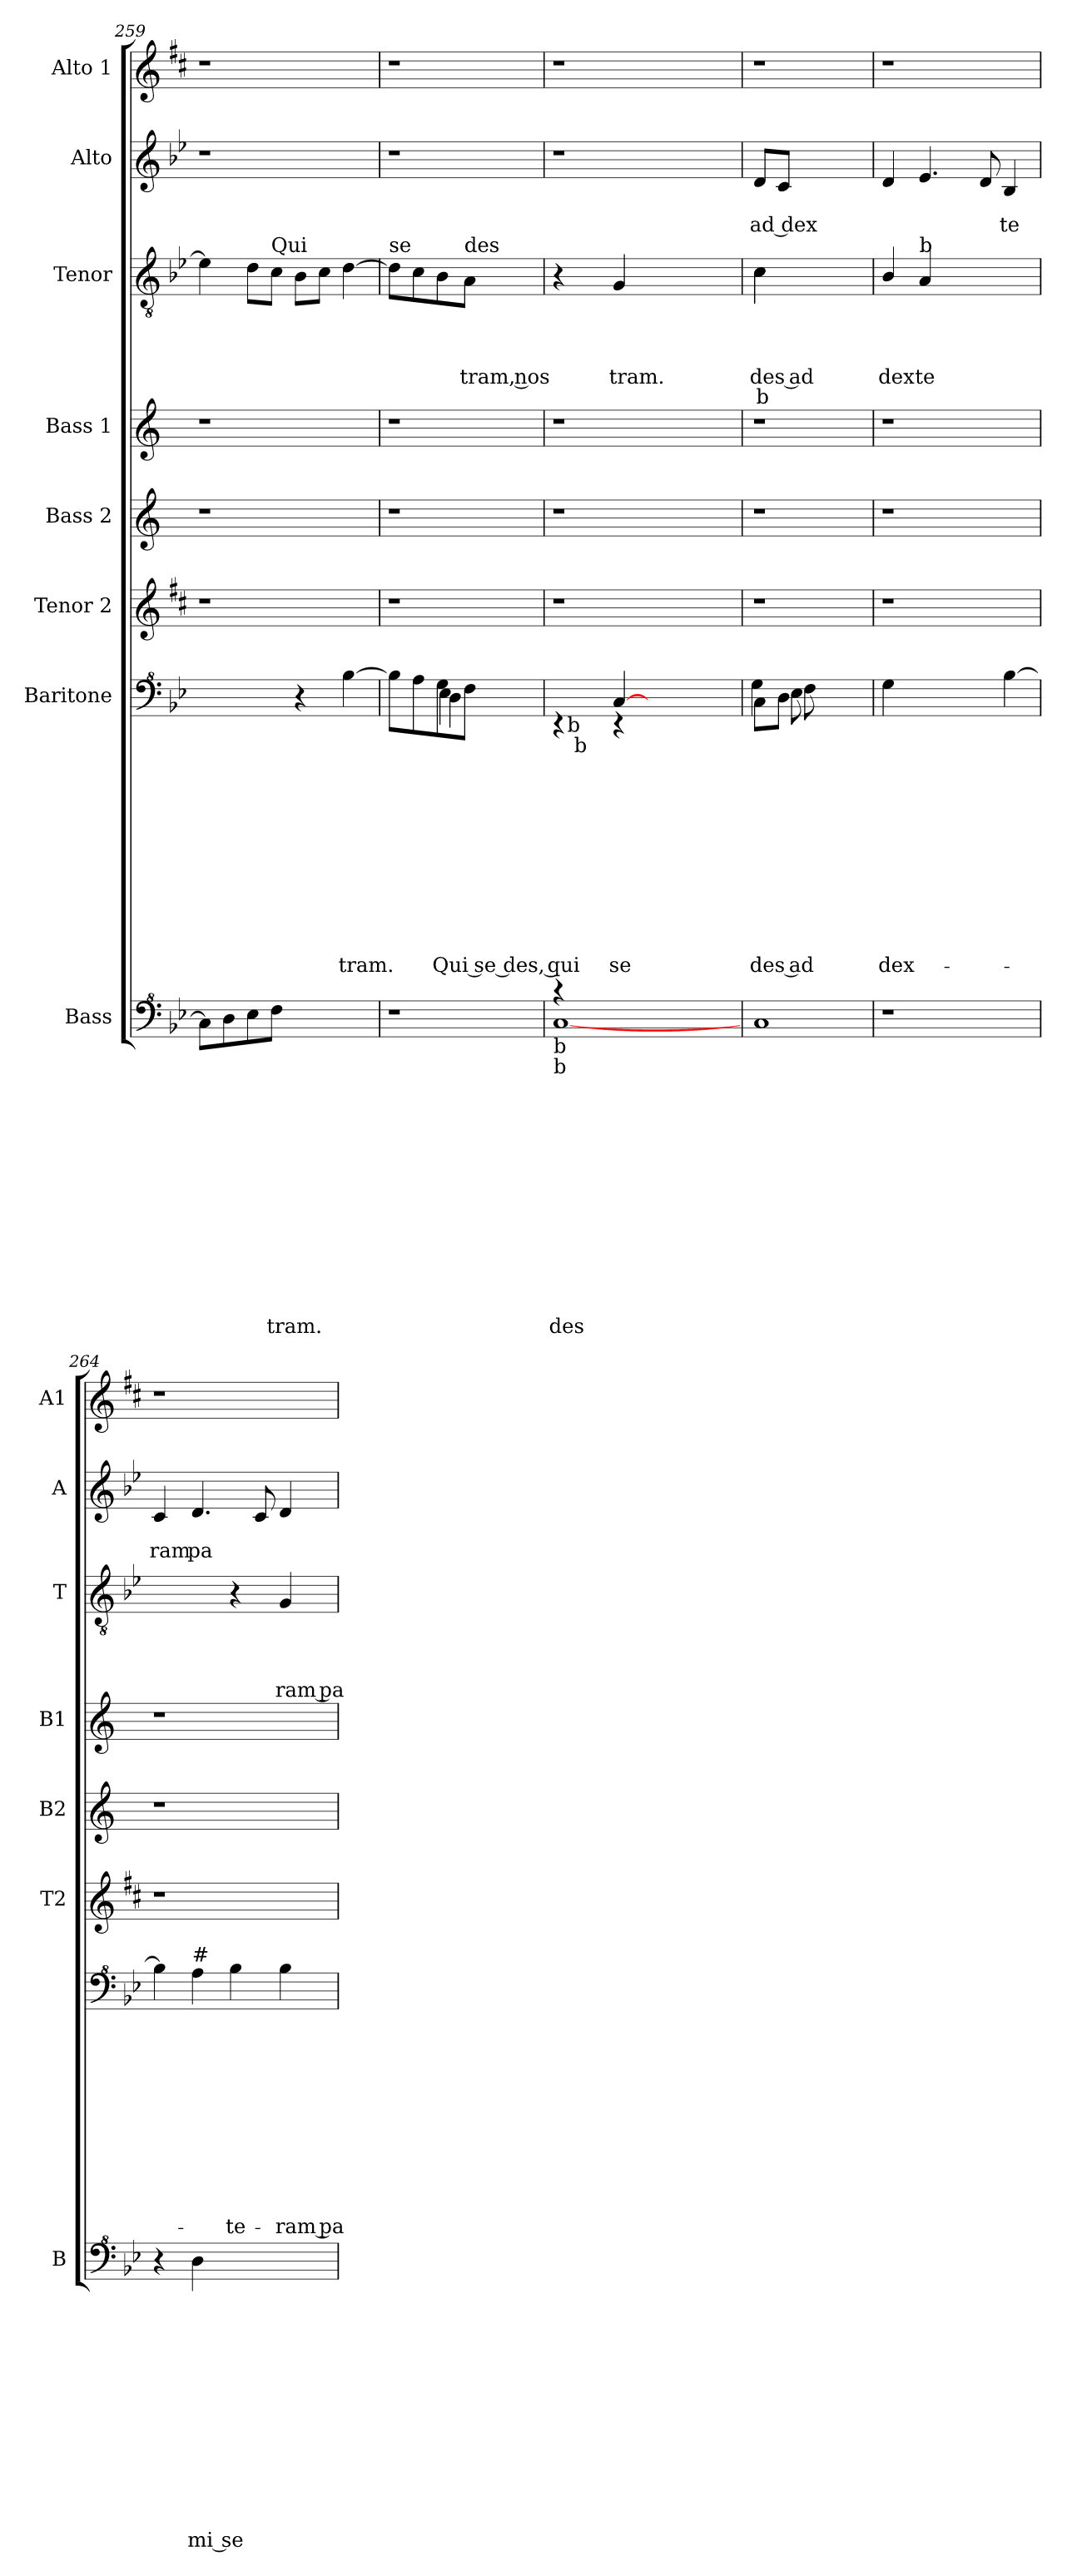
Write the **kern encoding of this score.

**kern	**text	**text	**text	**text	**text	**text	**text	**text	**text	**text	**text	**text	**text	**kern	**text	**text	**text	**text	**text	**text	**text	**text	**text	**text	**text	**kern	**kern	**kern	**kern	**text	**text	**text	**text	**text	**kern	**text	**text	**kern
*part8	*part8	*part8	*part8	*part8	*part8	*part8	*part8	*part8	*part8	*part8	*part8	*part8	*part8	*part7	*part7	*part7	*part7	*part7	*part7	*part7	*part7	*part7	*part7	*part7	*part7	*part6	*part5	*part4	*part3	*part3	*part3	*part3	*part3	*part3	*part2	*part2	*part2	*part1
*staff8	*staff8	*staff8	*staff8	*staff8	*staff8	*staff8	*staff8	*staff8	*staff8	*staff8	*staff8	*staff8	*staff8	*staff7	*staff7	*staff7	*staff7	*staff7	*staff7	*staff7	*staff7	*staff7	*staff7	*staff7	*staff7	*staff6	*staff5	*staff4	*staff3	*staff3	*staff3	*staff3	*staff3	*staff3	*staff2	*staff2	*staff2	*staff1
*I"Bass	*	*	*	*	*	*	*	*	*	*	*	*	*	*I"Baritone	*	*	*	*	*	*	*	*	*	*	*	*I"Tenor 2	*I"Bass 2	*I"Bass 1	*I"Tenor	*	*	*	*	*	*I"Alto	*	*	*I"Alto 1
*I'B	*	*	*	*	*	*	*	*	*	*	*	*	*	*	*	*	*	*	*	*	*	*	*	*	*	*I'T2	*I'B2	*I'B1	*I'T	*	*	*	*	*	*I'A	*	*	*I'A1
*clefF^4	*	*	*	*	*	*	*	*	*	*	*	*	*	*clefF^4	*	*	*	*	*	*	*	*	*	*	*	*clefG2	*clefG2	*clefG2	*clefGv2	*	*	*	*	*	*clefG2	*	*	*clefG2
*	*	*	*	*	*	*	*	*	*	*	*	*	*	*	*	*	*	*	*	*	*	*	*	*	*	*ITrd1c2	*	*	*ITrd1c2	*	*	*	*	*	*ITrd1c2	*	*	*ITrd1c2
*k[b-e-]	*	*	*	*	*	*	*	*	*	*	*	*	*	*k[b-e-]	*	*	*	*	*	*	*	*	*	*	*	*k[]	*k[]	*k[]	*k[b-e-a-d-]	*	*	*	*	*	*k[b-e-a-d-]	*	*	*k[]
*B-:	*	*	*	*	*	*	*	*	*	*	*	*	*	*B-:	*	*	*	*	*	*	*	*	*	*	*	*C:	*C:	*C:	*A-:	*	*	*	*	*	*A-:	*	*	*C:
=259	=259	=259	=259	=259	=259	=259	=259	=259	=259	=259	=259	=259	=259	=259	=259	=259	=259	=259	=259	=259	=259	=259	=259	=259	=259	=259	=259	=259	=259	=259	=259	=259	=259	=259	=259	=259	=259	=259
8c\L]	.	.	.	.	.	.	.	.	.	.	.	.	.	2ryy	.	.	.	.	.	.	.	.	.	.	.	1r	1r	1r	4d-\]	.	.	.	.	.	1r	.	.	1r
8d\	.	.	.	.	.	.	.	.	.	.	.	.	.	.	.	.	.	.	.	.	.	.	.	.	.	.	.	.	.	.	.	.	.	.	.	.	.	.
8e-\	.	.	.	.	.	.	.	.	.	.	.	.	.	.	.	.	.	.	.	.	.	.	.	.	.	.	.	.	8c\L	.	.	.	.	.	.	.	.	.
!	!	!	!	!	!	!	!	!	!	!	!	!	!	!	!	!	!	!	!	!	!	!	!	!	!	!	!	!	!LO:TX:a:t=Qui	!	!	!	!	!	!	!	!	!
!	!	!	!	!	!	!	!	!	!	!	!	!	!LO:LY:b	!	!	!	!	!	!	!	!	!	!	!	!	!	!	!	!	!	!	!	!	!	!	!	!	!
8f\J	.	.	.	.	.	.	.	.	.	.	.	.	tram.	.	.	.	.	.	.	.	.	.	.	.	.	.	.	.	8B-\J	.	.	.	.	.	.	.	.	.
2ryy	.	.	.	.	.	.	.	.	.	.	.	.	.	4r	.	.	.	.	.	.	.	.	.	.	.	.	.	.	8A-\L	.	.	.	.	.	.	.	.	.
.	.	.	.	.	.	.	.	.	.	.	.	.	.	.	.	.	.	.	.	.	.	.	.	.	.	.	.	.	8B-\J	.	.	.	.	.	.	.	.	.
!	!	!	!	!	!	!	!	!	!	!	!	!	!	!	!	!	!	!	!	!	!	!	!	!	!LO:LY:b:rj	!	!	!	!	!	!	!	!	!	!	!	!	!
.	.	.	.	.	.	.	.	.	.	.	.	.	.	[>4b-\	.	.	.	.	.	.	.	.	.	.	tram.	.	.	.	[>4c\	.	.	.	.	.	.	.	.	.
=260	=260	=260	=260	=260	=260	=260	=260	=260	=260	=260	=260	=260	=260	=260	=260	=260	=260	=260	=260	=260	=260	=260	=260	=260	=260	=260	=260	=260	=260	=260	=260	=260	=260	=260	=260	=260	=260	=260
*	*	*	*	*	*	*	*	*	*	*	*	*	*	*^	*	*	*	*	*	*	*	*	*	*	*	*	*	*	*	*	*	*	*	*	*	*	*	*
*	*	*	*	*	*	*	*	*	*	*	*	*	*	*	*^	*	*	*	*	*	*	*	*	*	*	*	*	*	*	*	*	*	*	*	*	*	*	*	*
!	!	!	!	!	!	!	!	!	!	!	!	!	!	!	!	!	!	!	!	!	!	!	!	!	!	!	!	!	!	!	!LO:TX:a:t=se	!	!	!	!	!	!	!	!	!
1r	.	.	.	.	.	.	.	.	.	.	.	.	.	8b-\L]	4ryy	4ryy	.	.	.	.	.	.	.	.	.	.	.	1r	1r	1r	8c\L]	.	.	.	.	.	1r	.	.	1r
.	.	.	.	.	.	.	.	.	.	.	.	.	.	8a\	.	.	.	.	.	.	.	.	.	.	.	.	.	.	.	.	8B-\	.	.	.	.	.	.	.	.	.
!	!	!	!	!	!	!	!	!	!	!	!	!	!	!	!	!	!	!	!	!	!	!	!	!	!	!	!LO:LY:b	!	!	!	!	!	!	!	!	!	!	!	!	!
.	.	.	.	.	.	.	.	.	.	.	.	.	.	8g\	4e-\	4d\	.	.	.	.	.	.	.	.	.	.	Qui se des, qui	.	.	.	8A-\	.	.	.	.	.	.	.	.	.
!	!	!	!	!	!	!	!	!	!	!	!	!	!	!	!	!	!	!	!	!	!	!	!	!	!	!	!	!	!	!	!LO:TX:a:t=des	!	!	!	!	!	!	!	!	!
!	!	!	!	!	!	!	!	!	!	!	!	!	!	!	!	!	!	!	!	!	!	!	!	!	!	!	!	!	!	!	!	!	!	!	!LO:LY:b	!	!	!	!	!
.	.	.	.	.	.	.	.	.	.	.	.	.	.	8f\J	.	.	.	.	.	.	.	.	.	.	.	.	.	.	.	.	8G\J	.	.	.	tram, nos	.	.	.	.	.
.	.	.	.	.	.	.	.	.	.	.	.	.	.	2ryy	2ryy	2ryy	.	.	.	.	.	.	.	.	.	.	.	.	.	.	2ryy	.	.	.	.	.	.	.	.	.
!!LO:PB:g=z
=261	=261	=261	=261	=261	=261	=261	=261	=261	=261	=261	=261	=261	=261	=261	=261	=261	=261	=261	=261	=261	=261	=261	=261	=261	=261	=261	=261	=261	=261	=261	=261	=261	=261	=261	=261	=261	=261	=261	=261	=261
*^	*	*	*	*	*	*	*	*	*	*	*	*	*	*	*	*	*	*	*	*	*	*	*	*	*	*	*	*	*	*	*	*	*	*	*	*	*	*	*	*
!LO:TX:b:t=b	!	!	!	!	!	!	!	!	!	!	!	!	!	!	!	!	!	!	!	!	!	!	!	!	!	!	!	!	!	!	!	!	!	!	!	!	!	!	!	!	!
!LO:TX:b:t=b	!	!	!	!	!	!	!	!	!	!	!	!	!	!	!	!	!	!	!	!	!	!	!	!	!	!	!	!	!	!	!	!	!	!	!	!	!	!	!	!	!
!	!	!	!	!	!	!	!	!	!	!	!	!	!	!LO:LY:b	!	!	!	!	!	!	!	!	!	!	!	!	!	!	!	!	!	!	!	!	!	!	!	!	!	!	!
4rcc	[<1c	.	.	.	.	.	.	.	.	.	.	.	.	des	64ryy	4rE	4ryy	.	.	.	.	.	.	.	.	.	.	.	1r	1r	1r	4r	.	.	.	.	.	1r	.	.	1r
.	.	.	.	.	.	.	.	.	.	.	.	.	.	.	64ryy	.	.	.	.	.	.	.	.	.	.	.	.	.	.	.	.	.	.	.	.	.	.	.	.	.	.
!	!	!	!	!	!	!	!	!	!	!	!	!	!	!	!LO:TX:b:t=b	!	!	!	!	!	!	!	!	!	!	!	!	!	!	!	!	!	!	!	!	!	!	!	!	!	!
.	.	.	.	.	.	.	.	.	.	.	.	.	.	.	64ryy	.	.	.	.	.	.	.	.	.	.	.	.	.	.	.	.	.	.	.	.	.	.	.	.	.	.
!	!	!	!	!	!	!	!	!	!	!	!	!	!	!	!LO:TX:b:t=b	!	!	!	!	!	!	!	!	!	!	!	!	!	!	!	!	!	!	!	!	!	!	!	!	!	!
.	.	.	.	.	.	.	.	.	.	.	.	.	.	.	32ryy	.	.	.	.	.	.	.	.	.	.	.	.	.	.	.	.	.	.	.	.	.	.	.	.	.	.
.	.	.	.	.	.	.	.	.	.	.	.	.	.	.	2ryy	.	.	.	.	.	.	.	.	.	.	.	.	.	.	.	.	.	.	.	.	.	.	.	.	.	.
!	!	!	!	!	!	!	!	!	!	!	!	!	!	!	!	!	!	!	!	!	!	!	!	!	!	!	!	!LO:LY:b:rj	!	!	!	!	!	!	!	!LO:LY:b	!	!	!	!	!
2.ryy	.	.	.	.	.	.	.	.	.	.	.	.	.	.	.	4rE	[<4c/	.	.	.	.	.	.	.	.	.	.	se	.	.	.	4F/	.	.	.	tram.	.	.	.	.	.
.	.	.	.	.	.	.	.	.	.	.	.	.	.	.	.	2ryy	2ryy	.	.	.	.	.	.	.	.	.	.	.	.	.	.	2ryy	.	.	.	.	.	.	.	.	.
.	.	.	.	.	.	.	.	.	.	.	.	.	.	.	4ryy	.	.	.	.	.	.	.	.	.	.	.	.	.	.	.	.	.	.	.	.	.	.	.	.	.	.
.	.	.	.	.	.	.	.	.	.	.	.	.	.	.	8ryy	.	.	.	.	.	.	.	.	.	.	.	.	.	.	.	.	.	.	.	.	.	.	.	.	.	.
.	.	.	.	.	.	.	.	.	.	.	.	.	.	.	32.ryy	.	.	.	.	.	.	.	.	.	.	.	.	.	.	.	.	.	.	.	.	.	.	.	.	.	.
*v	*v	*	*	*	*	*	*	*	*	*	*	*	*	*	*	*	*	*	*	*	*	*	*	*	*	*	*	*	*	*	*	*	*	*	*	*	*	*	*	*	*
=262	=262	=262	=262	=262	=262	=262	=262	=262	=262	=262	=262	=262	=262	=262	=262	=262	=262	=262	=262	=262	=262	=262	=262	=262	=262	=262	=262	=262	=262	=262	=262	=262	=262	=262	=262	=262	=262	=262	=262	=262
*	*	*	*	*	*	*	*	*	*	*	*	*	*	*	*	*^	*	*	*	*	*	*	*	*	*	*	*	*	*	*	*	*	*	*	*	*	*	*	*	*
!	!	!	!	!	!	!	!	!	!	!	!	!	!	!	!	!	!	!	!	!	!	!	!	!	!	!	!	!LO:LY:b	!	!	!	!	!	!	!	!LO:LY:b:rj	!	!	!	!	!
*	*	*	*	*	*	*	*	*	*	*	*	*	*	*	*	*	*	*	*	*	*	*	*	*	*	*	*	*	*	*	*	*^	*	*	*	*	*	*	*	*	*
!	!	!	!	!	!	!	!	!	!	!	!	!	!	!	!	!	!	!	!	!	!	!	!	!	!	!	!	!	!	!	!	!	!	!	!	!	!LO:LY:b	!LO:LY:b	!	!	!LO:LY:b:rj	!
1c	.	.	.	.	.	.	.	.	.	.	.	.	.	8c\L	8ryy	8ryy	4g\	.	.	.	.	.	.	.	.	.	.	des ad	1r	1r	1r	4B-\	4B-\	.	.	.	des ad	-b	8c/L	.	ad dex	1r
.	.	.	.	.	.	.	.	.	.	.	.	.	.	8d\J	8e-\	8f\	.	.	.	.	.	.	.	.	.	.	.	.	.	.	.	.	.	.	.	.	.	.	8B-/J	.	.	.
.	.	.	.	.	.	.	.	.	.	.	.	.	.	2.ryy	2.ryy	2.ryy	2.ryy	.	.	.	.	.	.	.	.	.	.	.	.	.	.	2.ryy	2.ryy	.	.	.	.	.	2.ryy	.	.	.
=263	=263	=263	=263	=263	=263	=263	=263	=263	=263	=263	=263	=263	=263	=263	=263	=263	=263	=263	=263	=263	=263	=263	=263	=263	=263	=263	=263	=263	=263	=263	=263	=263	=263	=263	=263	=263	=263	=263	=263	=263	=263	=263
!	!	!	!	!	!	!	!	!	!	!	!	!	!	!	!	!	!	!	!	!	!	!	!	!	!	!	!	!LO:LY:b	!	!	!	!	!	!	!	!	!LO:LY:b	!	!	!	!	!
*	*	*	*	*	*	*	*	*	*	*	*	*	*	*v	*v	*v	*v	*	*	*	*	*	*	*	*	*	*	*	*	*	*	*v	*v	*	*	*	*	*	*	*	*	*
1r	.	.	.	.	.	.	.	.	.	.	.	.	.	4g\	.	.	.	.	.	.	.	.	.	.	dex-	1r	1r	1r	4A-/	.	.	.	dex	.	4c/	.	.	1r
!	!	!	!	!	!	!	!	!	!	!	!	!	!	!	!	!	!	!	!	!	!	!	!	!	!	!	!	!	!LO:TX:a:t=b	!	!	!	!	!	!	!	!	!
!	!	!	!	!	!	!	!	!	!	!	!	!	!	!	!	!	!	!	!	!	!	!	!	!	!	!	!	!	!	!	!	!	!LO:LY:b	!	!	!	!	!
.	.	.	.	.	.	.	.	.	.	.	.	.	.	2ryy	.	.	.	.	.	.	.	.	.	.	.	.	.	.	4G/	.	.	.	te	.	4.d-/	.	.	.
.	.	.	.	.	.	.	.	.	.	.	.	.	.	.	.	.	.	.	.	.	.	.	.	.	.	.	.	.	2ryy	.	.	.	.	.	.	.	.	.
.	.	.	.	.	.	.	.	.	.	.	.	.	.	.	.	.	.	.	.	.	.	.	.	.	.	.	.	.	.	.	.	.	.	.	8c/	.	.	.
!	!	!	!	!	!	!	!	!	!	!	!	!	!	!	!	!	!	!	!	!	!	!	!	!	!	!	!	!	!	!	!	!	!	!	!	!	!LO:LY:b	!
.	.	.	.	.	.	.	.	.	.	.	.	.	.	[>4b-\	.	.	.	.	.	.	.	.	.	.	.	.	.	.	.	.	.	.	.	.	4A-/	.	te	.
=264	=264	=264	=264	=264	=264	=264	=264	=264	=264	=264	=264	=264	=264	=264	=264	=264	=264	=264	=264	=264	=264	=264	=264	=264	=264	=264	=264	=264	=264	=264	=264	=264	=264	=264	=264	=264	=264	=264
!	!	!	!	!	!	!	!	!	!	!	!	!	!	!	!	!	!	!	!	!	!	!	!	!	!	!	!	!	!	!	!	!	!	!	!	!	!LO:LY:b	!
4r	.	.	.	.	.	.	.	.	.	.	.	.	.	4b-\]	.	.	.	.	.	.	.	.	.	.	.	1r	1r	1r	2ryy	.	.	.	.	.	4B-/	.	ram	1r
!	!	!	!	!	!	!	!	!	!	!	!	!	!	!LO:TX:a:t=#	!	!	!	!	!	!	!	!	!	!	!	!	!	!	!	!	!	!	!	!	!	!	!	!
!	!	!	!	!	!	!	!	!	!	!	!	!	!LO:LY:b	!	!	!	!	!	!	!	!	!	!	!	!	!	!	!	!	!	!	!	!	!	!	!	!LO:LY:b	!
4d\	.	.	.	.	.	.	.	.	.	.	.	.	mi se	4a\	.	.	.	.	.	.	.	.	.	.	.	.	.	.	.	.	.	.	.	.	4.c/	.	pa	.
!	!	!	!	!	!	!	!	!	!	!	!	!	!	!	!	!	!	!	!	!	!	!	!	!	!LO:LY:b	!	!	!	!	!	!	!	!	!	!	!	!	!
2ryy	.	.	.	.	.	.	.	.	.	.	.	.	.	4b-\	.	.	.	.	.	.	.	.	.	.	-te-	.	.	.	4r	.	.	.	.	.	.	.	.	.
.	.	.	.	.	.	.	.	.	.	.	.	.	.	.	.	.	.	.	.	.	.	.	.	.	.	.	.	.	.	.	.	.	.	.	8B-/	.	.	.
!	!	!	!	!	!	!	!	!	!	!	!	!	!	!	!	!	!	!	!	!	!	!	!	!	!LO:LY:b	!	!	!	!	!	!	!	!LO:LY:b:rj	!	!	!	!	!
.	.	.	.	.	.	.	.	.	.	.	.	.	.	4b-\	.	.	.	.	.	.	.	.	.	.	-ram pa-	.	.	.	4F/	.	.	.	ram pa	.	4c/	.	.	.
=	=	=	=	=	=	=	=	=	=	=	=	=	=	=	=	=	=	=	=	=	=	=	=	=	=	=	=	=	=	=	=	=	=	=	=	=	=	=
*-	*-	*-	*-	*-	*-	*-	*-	*-	*-	*-	*-	*-	*-	*-	*-	*-	*-	*-	*-	*-	*-	*-	*-	*-	*-	*-	*-	*-	*-	*-	*-	*-	*-	*-	*-	*-	*-	*-
